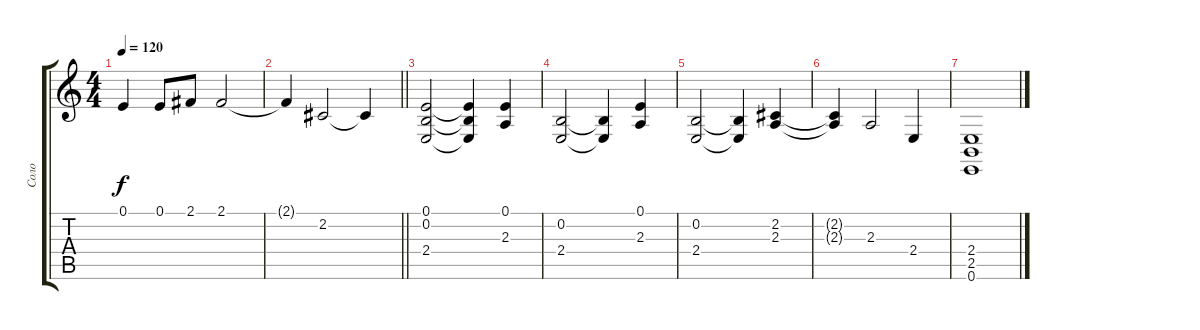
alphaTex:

\track ("Соло" "Соло") {instrument violin}
\staff {score tabs}
\tuning (E4 B3 G3 D3 A2 E2) {hide}
\ts (4 4)
\tempo 120
\clef g2
\ks c
0.1.4{dy f} 0.1.8 2.1.8 2.1.2 |
\barLineRight lightlight
2.1{t}.4 2.2.2 2.2{t}.4 |
(0.1 0.2 2.4).2 (0.1{t} 0.2{t} 2.4{t}).4 (0.1 2.3).4 |
(0.2 2.4).2 (0.2{t} 2.4{t}).4 (0.1 2.3).4 |
(0.2 2.4).2 (0.2{t} 2.4{t}).4 (2.2 2.3).4 |
(2.2{t} 2.3{t}).4 2.3.2 2.4.4 |
(2.4 2.5 0.6).1
